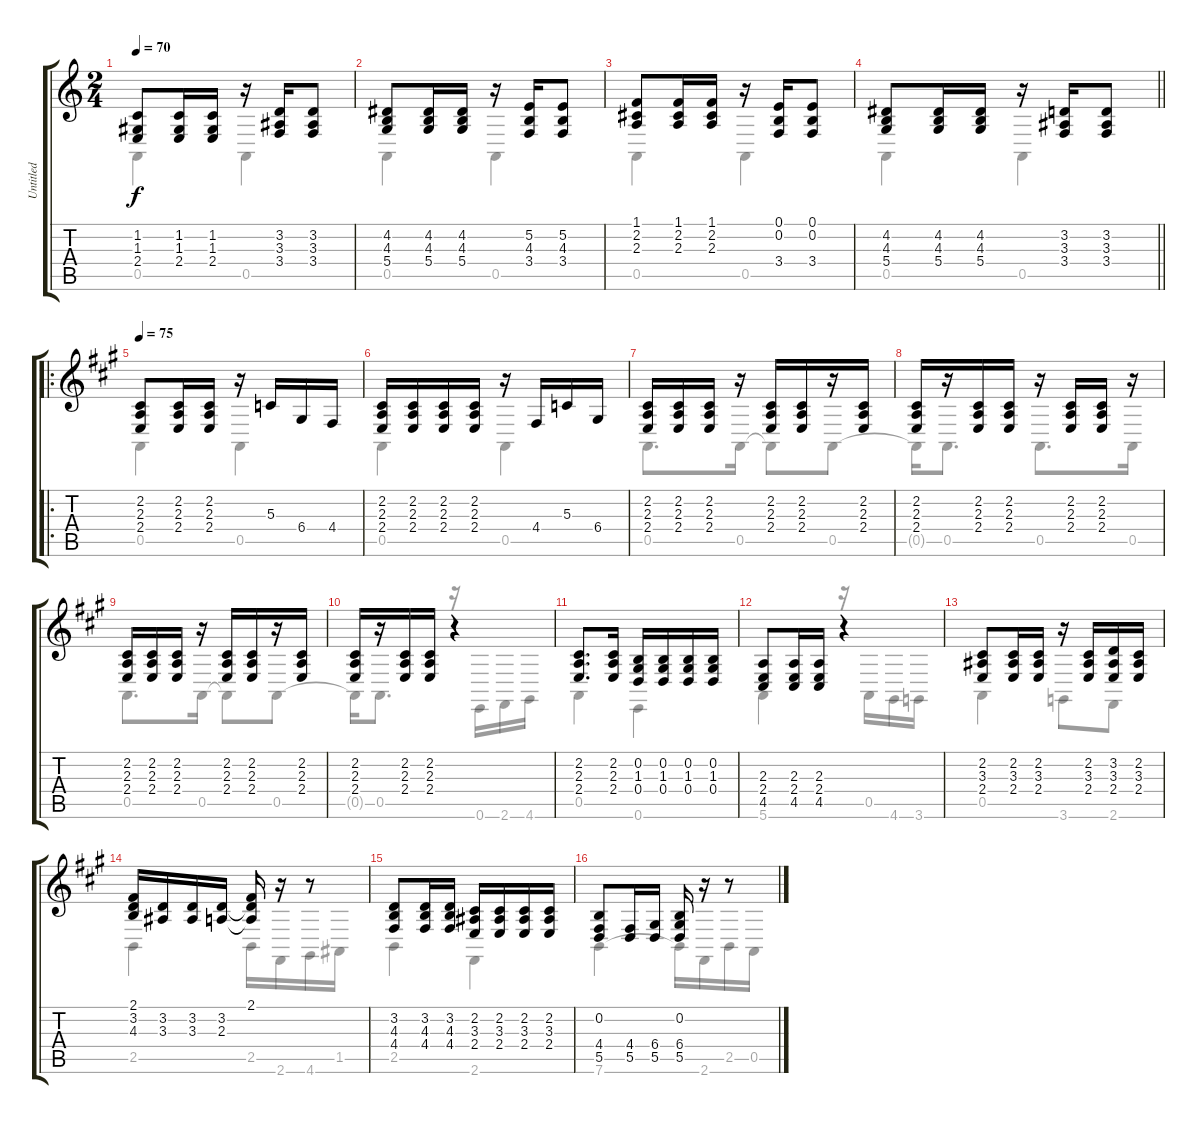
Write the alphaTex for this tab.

\track ("Untitled" "Untitled") {instrument acousticgrandpiano}
\staff {score tabs}
\tuning (E4 B3 G3 D3 A2 E2) {hide}
\voice
\ts (2 4)
\tempo 70
\clef g2
\ks c
(1.2 1.3 2.4).8{dy f} (1.2 1.3 2.4).16 (1.2 1.3 2.4).16 r.16 (3.2 3.3 3.4).16 (3.2 3.3 3.4).8 |
(4.2 4.3 5.4).8 (4.2 4.3 5.4).16 (4.2 4.3 5.4).16 r.16 (5.2 4.3 3.4).16 (5.2 4.3 3.4).8 |
(1.1 2.2 2.3).8 (1.1 2.2 2.3).16 (1.1 2.2 2.3).16 r.16 (0.1 0.2 3.4).16 (0.1 0.2 3.4).8 |
\barLineRight lightlight
(4.2 4.3 5.4).8 (4.2 4.3 5.4).16 (4.2 4.3 5.4).16 r.16 (3.2 3.3 3.4).16 (3.2 3.3 3.4).8 |
\ro
\tempo 75
\ks a
(2.2 2.3 2.4).8 (2.2 2.3 2.4).16 (2.2 2.3 2.4).16 r.16 5.3.16 6.4.16 4.4.16 |
(2.2 2.3 2.4).16 (2.2 2.3 2.4).16 (2.2 2.3 2.4).16 (2.2 2.3 2.4).16 r.16 4.4.16 5.3.16 6.4.16 |
(2.2 2.3 2.4).16 (2.2 2.3 2.4).16 (2.2 2.3 2.4).16 r.16 (2.2 2.3 2.4).16 (2.2 2.3 2.4).16 r.16 (2.2 2.3 2.4).16 |
(2.2 2.3 2.4).16 r.16 (2.2 2.3 2.4).16 (2.2 2.3 2.4).16 r.16 (2.2 2.3 2.4).16 (2.2 2.3 2.4).16 r.16 |
(2.2 2.3 2.4).16 (2.2 2.3 2.4).16 (2.2 2.3 2.4).16 r.16 (2.2 2.3 2.4).16 (2.2 2.3 2.4).16 r.16 (2.2 2.3 2.4).16 |
(2.2 2.3 2.4).16 r.16 (2.2 2.3 2.4).16 (2.2 2.3 2.4).16 r.4 |
(2.2 2.3 2.4).8{d} (2.2 2.3 2.4).16 (0.2 1.3 0.4).16 (0.2 1.3 0.4).16 (0.2 1.3 0.4).16 (0.2 1.3 0.4).16 |
(2.3 2.4 4.5).8 (2.3 2.4 4.5).16 (2.3 2.4 4.5).16 r.4 |
(2.2 3.3 2.4).8 (2.2 3.3 2.4).16 (2.2 3.3 2.4).16 r.16 (2.2 3.3 2.4).16 (3.2 3.3 2.4).16 (2.2 3.3 2.4).16 |
(2.1 3.2 4.3).16 (3.2 3.3).16 (3.2 3.3).16 (3.2 2.3).16 (2.1 3.2{t} 2.3{t}).16 r.16 r.8 |
(3.2 4.3 4.4).8 (3.2 4.3 4.4).16 (3.2 4.3 4.4).16 (2.2 3.3 2.4).16 (2.2 3.3 2.4).16 (2.2 3.3 2.4).16 (2.2 3.3 2.4).16 |
(0.2 4.4 5.5).8 (4.4 5.5).16 (6.4 5.5).16 (0.2 6.4 5.5).16 r.16 r.8
\voice
\clef g2
\ottava regular
\simile none
\ks c
0.5.4{dy f} 0.5.4 |
0.5.4 0.5.4 |
0.5.4 0.5.4 |
\barLineRight lightlight
0.5.4 0.5.4 |
\ks a
0.5.4 0.5.4 |
0.5.4 0.5.4 |
0.5.8{d} 0.5.16 0.5{t}.8 0.5.8 |
0.5{t}.16 0.5.8{d} 0.5.8{d} 0.5.16 |
0.5.8{d} 0.5.16 0.5{t}.8 0.5.8 |
0.5{t}.16 0.5.8{d} r.16 0.6.16 2.6.16 4.6.16 |
0.5.4 0.6.4 |
5.6.4 r.16 0.5.16 4.6.16 3.6.16 |
0.5.4 3.6.8 2.6.8 |
2.5.4 2.5.16 2.6.16 4.6.16 1.5.16 |
2.5.4 2.6.4 |
7.6.4 7.6{t}.16 2.6.16 2.5.16 0.5.16
